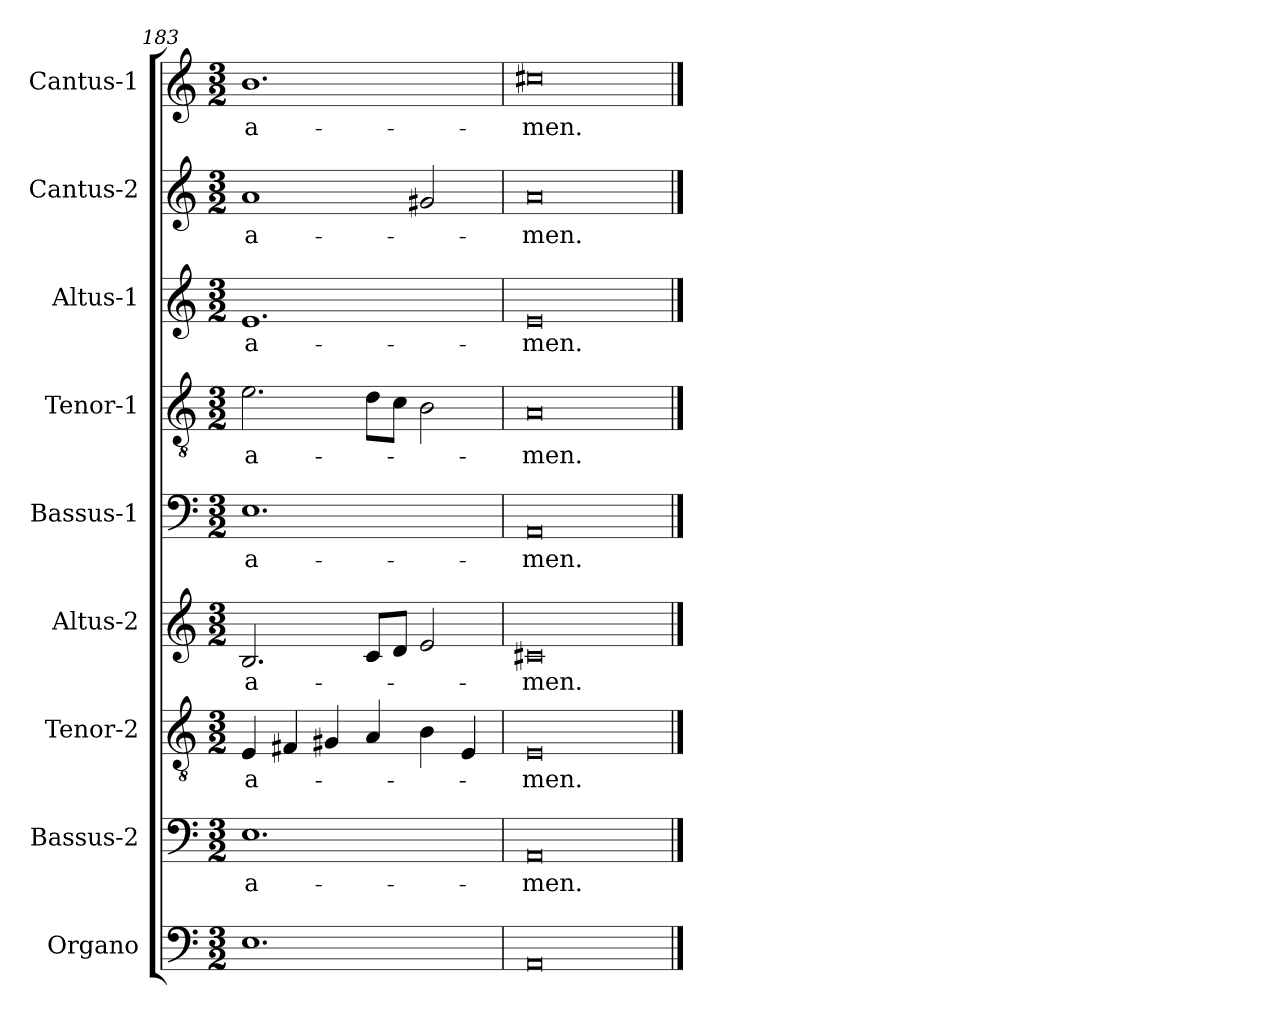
**kern	**kern	**text	**kern	**text	**kern	**text	**kern	**text	**kern	**text	**kern	**text	**kern	**text	**kern	**text
*part9	*part8	*part8	*part7	*part7	*part6	*part6	*part5	*part5	*part4	*part4	*part3	*part3	*part2	*part2	*part1	*part1
*staff9	*staff8	*staff8	*staff7	*staff7	*staff6	*staff6	*staff5	*staff5	*staff4	*staff4	*staff3	*staff3	*staff2	*staff2	*staff1	*staff1
*I"Organo	*I"Bassus-2	*	*I"Tenor-2	*	*I"Altus-2	*	*I"Bassus-1	*	*I"Tenor-1	*	*I"Altus-1	*	*I"Cantus-2	*	*I"Cantus-1	*
*I'Og	*I'B2	*	*	*	*I'A2	*	*I'B1	*	*I'T1	*	*I'A1	*	*I'C2	*	*I'C1	*
*clefF4	*clefF4	*	*clefGv2	*	*clefG2	*	*clefF4	*	*clefGv2	*	*clefG2	*	*clefG2	*	*clefG2	*
*k[]	*k[]	*	*k[]	*	*k[]	*	*k[]	*	*k[]	*	*k[]	*	*k[]	*	*k[]	*
*C:	*C:	*	*C:	*	*C:	*	*C:	*	*C:	*	*C:	*	*C:	*	*C:	*
*M3/2	*M3/2	*	*M3/2	*	*M3/2	*	*M3/2	*	*M3/2	*	*M3/2	*	*M3/2	*	*M3/2	*
=183	=183	=183	=183	=183	=183	=183	=183	=183	=183	=183	=183	=183	=183	=183	=183	=183
!	!	!LO:LY:b	!	!	!	!	!	!	!	!	!	!	!	!	!	!
!	!	!	!	!LO:LY:b	!	!	!	!	!	!	!	!	!	!	!	!
!	!	!	!	!	!	!LO:LY:b	!	!	!	!	!	!	!	!	!	!
!	!	!	!	!	!	!	!	!LO:LY:b	!	!	!	!	!	!	!	!
!	!	!	!	!	!	!	!	!	!	!LO:LY:b	!	!	!	!	!	!
!	!	!	!	!	!	!	!	!	!	!	!	!LO:LY:b	!	!	!	!
!	!	!	!	!	!	!	!	!	!	!	!	!	!	!LO:LY:b	!	!
!	!	!	!	!	!	!	!	!	!	!	!	!	!	!	!	!LO:LY:b
1.E	1.E	a-	4E/	a-	2.B/	a-	1.E	a-	2.e\	a-	1.e	a-	1a	a-	1.b	a-
.	.	.	4F#X/	.	.	.	.	.	.	.	.	.	.	.	.	.
.	.	.	4G#X/	.	.	.	.	.	.	.	.	.	.	.	.	.
.	.	.	4A/	.	8c/L	.	.	.	8d\L	.	.	.	.	.	.	.
.	.	.	.	.	8d/J	.	.	.	8c\J	.	.	.	.	.	.	.
.	.	.	4B\	.	2e/	.	.	.	2B\	.	.	.	2g#X/	.	.	.
.	.	.	4E/	.	.	.	.	.	.	.	.	.	.	.	.	.
=184	=184	=184	=184	=184	=184	=184	=184	=184	=184	=184	=184	=184	=184	=184	=184	=184
!	!	!LO:LY:b	!	!	!	!	!	!	!	!	!	!	!	!	!	!
!	!	!	!	!LO:LY:b	!	!	!	!	!	!	!	!	!	!	!	!
!	!	!	!	!	!	!LO:LY:b	!	!	!	!	!	!	!	!	!	!
!	!	!	!	!	!	!	!	!LO:LY:b	!	!	!	!	!	!	!	!
!	!	!	!	!	!	!	!	!	!	!LO:LY:b	!	!	!	!	!	!
!	!	!	!	!	!	!	!	!	!	!	!	!LO:LY:b	!	!	!	!
!	!	!	!	!	!	!	!	!	!	!	!	!	!	!LO:LY:b	!	!
!	!	!	!	!	!	!	!	!	!	!	!	!	!	!	!	!LO:LY:b
0AA	0AA	-men.	0E	-men.	0c#X	-men.	0AA	-men.	0A	-men.	0e	-men.	0a	-men.	0cc#X	-men.
==	==	==	==	==	==	==	==	==	==	==	==	==	==	==	==	==
*-	*-	*-	*-	*-	*-	*-	*-	*-	*-	*-	*-	*-	*-	*-	*-	*-
